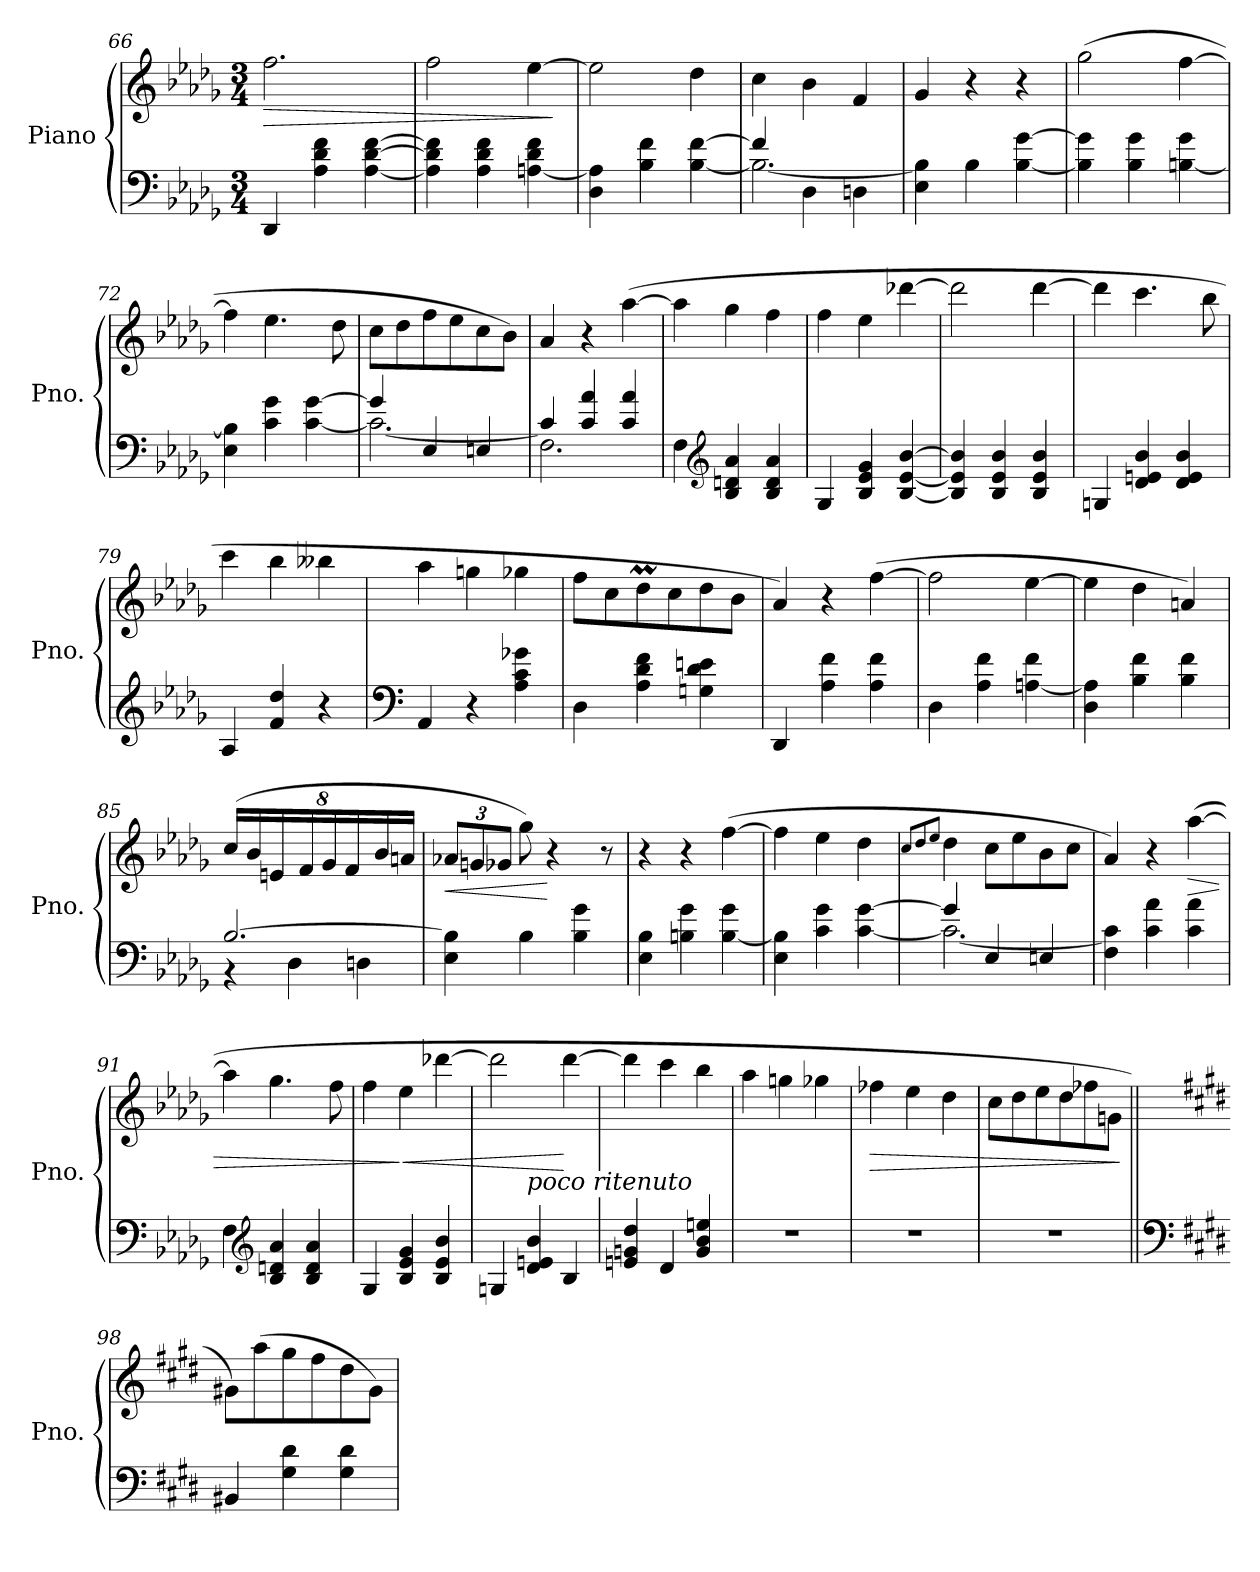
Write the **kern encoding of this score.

**kern	**kern	**dynam
*part1	*part1	*part1
*staff2	*staff1	*staff1/2
*I"Piano	*	*
*I'Pno.	*	*
*clefF4	*clefG2	*
*k[b-e-a-d-g-]	*k[b-e-a-d-g-]	*
*M3/4	*M3/4	*
=66	=66	=66
!	!	!LO:HP:b
4DD-/	2.ff\	>
4A-\ 4d-\ 4f\	.	.
[4A-\ [4d-\ [4f\	.	.
=67	=67	=67
4A-\] 4d-\] 4f\]	2ff\	.
4A-\ 4d-\ 4f\	.	.
[4An\ 4d-\ 4f\	[4ee-\	.
.	.	]
=68	=68	=68
4D-\ 4A\]	2ee-\]	.
4B-\ 4f\	.	.
[4B-\ [4f\	4dd-\	.
=69	=69	=69
*^	*	*
4f/]	2.B-\_	4cc\	.
4D-\	.	4b-\	.
4Dn\	.	4f/	.
*v	*v	*	*
!!LO:LB:g=z
=70	=70	=70
4E-\ 4B-\]	4g-/	.
4B-\	4r	.
[4B-\ [4g-\	4r	.
=71	=71	=71
4B-\] 4g-\]	(>2gg-\	.
4B-\ 4g-\	.	.
[4Bn\ 4g-\	[4ff\	.
=72	=72	=72
4E-\ 4B\]	4ff\]	.
4c\ 4g-\	4.ee-\	.
[4c\ [4g-\	.	.
.	8dd-\	.
=73	=73	=73
*^	*	*
4g-/]	2.c\_	8cc\L	.
.	.	8dd-\	.
4E-/	.	8ff\	.
.	.	8ee-\	.
4En/	.	8cc\	.
.	.	8b-\J)	.
=74	=74	=74	=74
4c/]	2.F\	4a-/	.
4c/ 4a-/	.	4r	.
4c/ 4a-/	.	(>[4aa-\	.
*v	*v	*	*
=75	=75	=75
4F\	4aa-\]	.
*clefG2	*	*
4B-/ 4dn/ 4a-/	4gg-\	.
4B-/ 4d/ 4a-/	4ff\	.
=76	=76	=76
4G-/	4ff\	.
4B-/ 4e-/ 4g-/	4ee-\	.
[4B-/ [4e-/ [4b-/	[4ddd-X\	.
=77	=77	=77
4B-/] 4e-/] 4b-/]	2ddd-\]	.
4B-/ 4e-/ 4b-/	.	.
4B-/ 4e-/ 4b-/	[4ddd-\	.
=78	=78	=78
4Gn/	4ddd-\]	.
4d-/ 4en/ 4b-/	4.ccc\	.
4d-/ 4e/ 4b-/	.	.
.	8bb-\	.
=79	=79	=79
4A-/	4ccc\	.
4f/ 4dd-/	4bb-\	.
4r	4bb--X\	.
!!LO:LB:g=z
=80	=80	=80
*clefF4	*	*
4AA-/	4aa-\	.
4r	4ggn\	.
4A-\ 4c\ 4g-X\	4gg-X\	.
=81	=81	=81
4D-\	8ff\L	.
.	8cc\	.
4A-\ 4d-\ 4f\	8dd-M\	.
.	8cc\	.
4Gn\ 4d-\ 4en\	8dd-\	.
.	8b-\J	.
=82	=82	=82
4DD-/	4a-/)	.
4A-\ 4f\	4r	.
4A-\ 4f\	(>[4ff\	.
=83	=83	=83
4D-\	2ff\]	.
4A-\ 4f\	.	.
[4An\ 4f\	[4ee-\	.
=84	=84	=84
4D-\ 4A\]	4ee-\]	.
4B-\ 4f\	4dd-\	.
4B-\ 4f\	4an/)	.
=85	=85	=85
*^	*	*
*	*	*Xbrackettup	*
[2.B-/	4r	(>32%3cc/L	.
.	.	32%3b-/	.
.	.	32%3en/	.
.	4D-\	.	.
.	.	32%3f/	.
.	.	32%3g-/	.
.	.	32%3f/	.
.	4Dn\	.	.
.	.	32%3b-/	.
.	.	32%3an/J	.
*v	*v	*	*
=86	=86	=86
!	!	!LO:HP:b
4E-\ 4B-\]	12a-X/L	<
.	12gn/	.
.	12g-X/J	.
4B-\	8gg-\)	.
.	4r	[
4B-\ 4g-\	.	.
.	8r	.
=87	=87	=87
4E-\ 4B-\	4r	.
4Bn\ 4g-\	4r	.
[4B\ 4g-\	(>[4ff\	.
=88	=88	=88
4E-\ 4B\]	4ff\]	.
4c\ 4g-\	4ee-\	.
[4c\ [4g-\	4dd-\	.
!!LO:LB:g=z
=89	=89	=89
.	8qcc/L	.
.	8qdd-/	.
.	8qee-/J	.
*^	*	*
4g-/]	2.c\_	4dd-\	.
4E-/	.	8cc\L	.
.	.	8ee-\	.
4En/	.	8b-\	.
.	.	8cc\J	.
*v	*v	*	*
=90	=90	=90
4F\ 4c\]	4a-/)	.
4c\ 4a-\	4r	.
!	!	!LO:HP:b
4c\ 4a-\	(>[4aa-\	>
=91	=91	=91
4F\	4aa-\]	.
*clefG2	*	*
4B-/ 4dn/ 4a-/	4.gg-\	.
4B-/ 4d/ 4a-/	.	.
.	8ff\	.
=92	=92	=92
4G-/	4ff\	.
!	!	!LO:HP:n=1:b
4B-/ 4e-/ 4g-/	4ee-\	] <
4B-/ 4e-/ 4b-/	[4ddd-X\	.
=93	=93	=93
4Gn/	2ddd-\]	.
!LO:TX:a:i:t=poco ritenuto	!	!
4d-/ 4en/ 4b-/	.	.
4B-/	[4ddd-\	[
=94	=94	=94
4en/ 4gn/ 4dd-/	4ddd-\]	.
4d-/	4ccc\	.
4g/ 4b-/ 4een/	4bb-\	.
=95	=95	=95
2.r	4aa-\	.
.	4ggn\	.
.	4gg-X\	.
=96	=96	=96
!	!	!LO:HP:b
2.r	4ff-X\	>
.	4ee-\	.
.	4dd-\	.
=97	=97	=97
2.r	8cc\L	.
.	8dd-\	.
.	8ee-\	.
.	8dd-\	.
.	8ff-X\	.
.	8gn\J	.
.	.	]
!!LO:PB:g=z
=98||	=98||	=98||
*clefF4	*	*
*k[f#c#g#d#]	*k[f#c#g#d#]	*
*	*MM172	*
4BB#X/	8g#X\L)	.
.	(>8aa\	.
4G#\ 4d#\	8gg#\	.
.	8ff#\	.
4G#\ 4d#\	8dd#\	.
.	8g#\J)	.
=	=	=
*-	*-	*-
